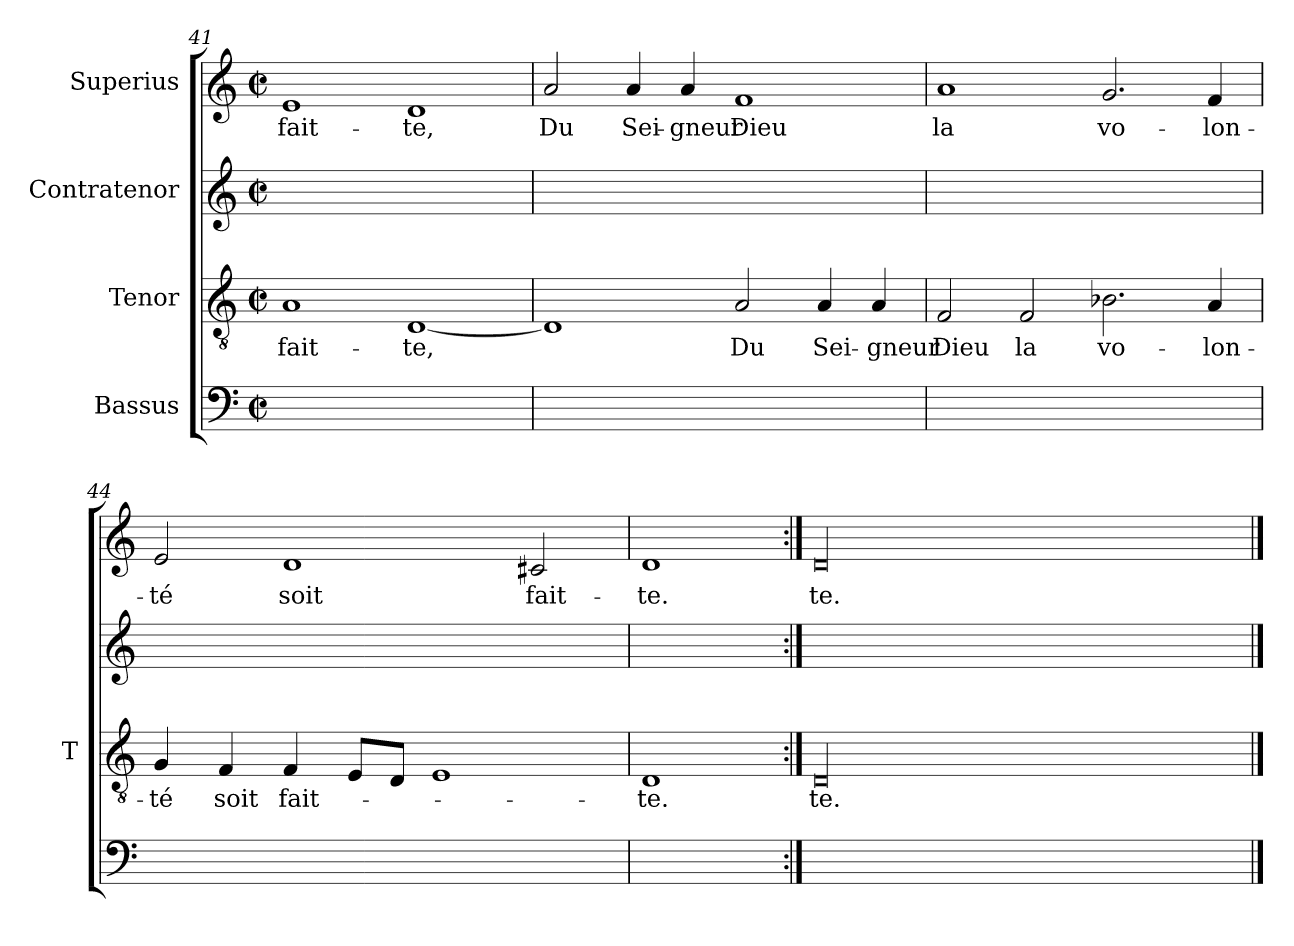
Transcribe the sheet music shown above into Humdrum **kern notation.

**kern	**kern	**text	**kern	**kern	**text
*part4	*part3	*part3	*part2	*part1	*part1
*staff4	*staff3	*staff3	*staff2	*staff1	*staff1
*I"Bassus	*I"Tenor	*	*I"Contratenor	*I"Superius	*
*	*I'T	*	*	*	*
*clefF4	*clefGv2	*	*clefG2	*clefG2	*
*k[]	*k[]	*	*k[]	*k[]	*
*C:	*C:	*	*C:	*C:	*
*M2/2	*M2/2	*	*M2/2	*M2/2	*
*met(c|)	*met(c|)	*	*met(c|)	*met(c|)	*
=41	=41	=41	=41	=41	=41
1ryy	1A	fait-	1ryy	1e	fait-
1ryy	[1D	-te,	1ryy	1d	-te,
!!LO:PB:g=z
=42	=42	=42	=42	=42	=42
1ryy	1D]	.	1ryy	2a	-Du
.	.	.	.	4a	Sei-
.	.	.	.	4a	-gneur
1ryy	2A	-Du	1ryy	1f	-Dieu
.	4A	Sei-	.	.	.
.	4A	-gneur	.	.	.
=43	=43	=43	=43	=43	=43
1ryy	2F	-Dieu	1ryy	1a	-la
.	2F	-la	.	.	.
1ryy	2.B-X	vo-	1ryy	2.g	vo-
.	4A	lon-	.	4f	lon-
=44	=44	=44	=44	=44	=44
1ryy	4G	-té	1ryy	2e	-té
.	4F	-soit	.	.	.
.	4F	fait-	.	1d	-soit
.	8EL	.	.	.	.
.	8DJ	.	.	.	.
1ryy	1E	.	1ryy	.	.
.	.	.	.	2c#X	fait-
=45	=45	=45	=45	=45	=45
1ryy	1D	-te.	1ryy	1d	-te.
=46:|!	=46:|!	=46:|!	=46:|!	=46:|!	=46:|!
1ryy	00D	-te.	1ryy	00d	-te.
0.ryy	.	.	0.ryy	.	.
==	==	==	==	==	==
*-	*-	*-	*-	*-	*-
